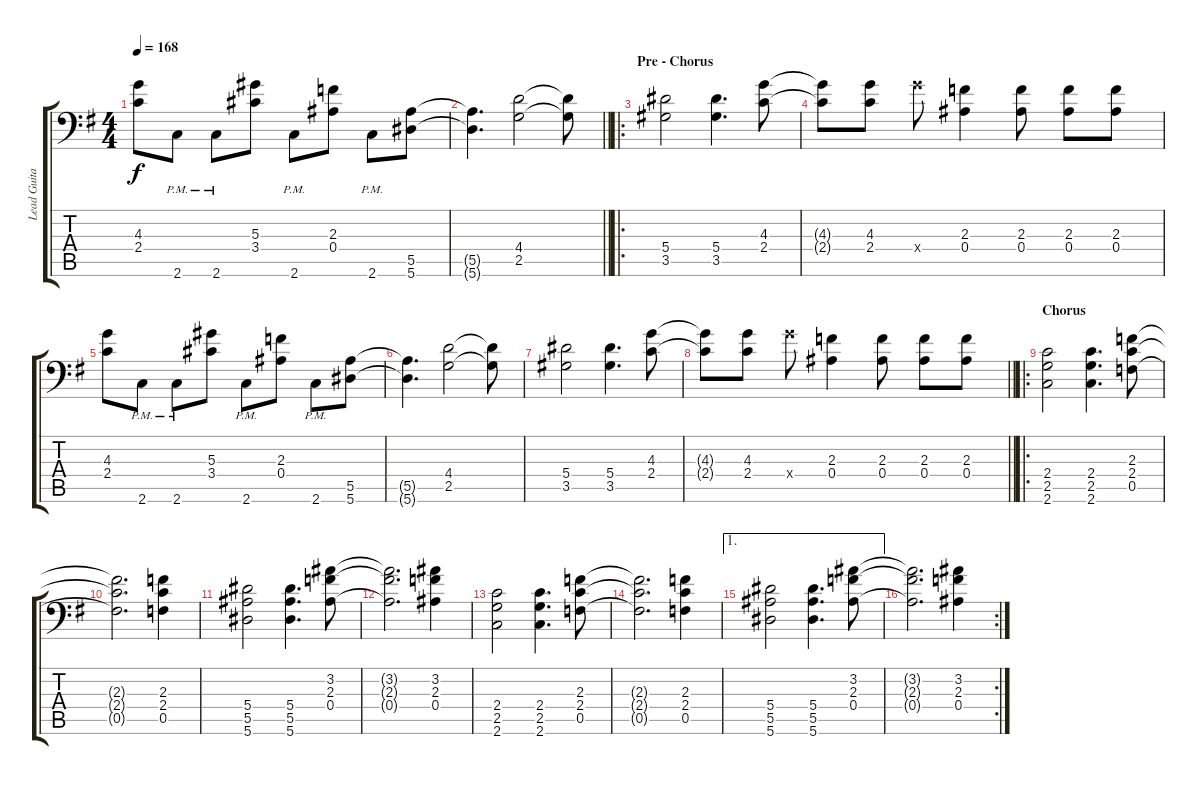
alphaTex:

\track ("Lead Guitar 2" "Lead Guita") {instrument distortionguitar}
\staff {score tabs}
\tuning (C4 G3 Eb3 Bb2 F2 Bb1) {hide}
\ts (4 4)
\tempo 168
\clef f4
\ks g
(4.3 2.4).8{dy f} 2.6{pm}.8 2.6{pm}.8 (5.3 3.4).8 2.6{pm}.8 (2.3 0.4).8 2.6{pm}.8 (5.5 5.6).8 |
\barLineRight lightlight
(5.5{t} 5.6{t}).4{d} (4.4 2.5).2 (4.4{t} 2.5{t}).8 |
\ro
\section ("" "Pre - Chorus")
(5.4 3.5).2 (5.4 3.5).4{d} (4.3 2.4).8 |
(4.3{t} 2.4{t}).8 (4.3 2.4).8 9.4{x}.8 (2.3 0.4).4 (2.3 0.4).8 (2.3 0.4).8 (2.3 0.4).8 |
(4.3 2.4).8 2.6{pm}.8 2.6{pm}.8 (5.3 3.4).8 2.6{pm}.8 (2.3 0.4).8 2.6{pm}.8 (5.5 5.6).8 |
(5.5{t} 5.6{t}).4{d} (4.4 2.5).2 (4.4{t} 2.5{t}).8 |
(5.4 3.5).2 (5.4 3.5).4{d} (4.3 2.4).8 |
\barLineRight lightlight
(4.3{t} 2.4{t}).8 (4.3 2.4).8 9.4{x}.8 (2.3 0.4).4 (2.3 0.4).8 (2.3 0.4).8 (2.3 0.4).8 |
\ro
\section ("" "Chorus")
(2.4 2.5 2.6).2 (2.4 2.5 2.6).4{d} (2.3 2.4 0.5).8 |
(2.3{t} 2.4{t} 0.5{t}).2{d} (2.3 2.4 0.5).4 |
(5.4 5.5 5.6).2 (5.4 5.5 5.6).4{d} (3.2 2.3 0.4).8 |
(3.2{t} 2.3{t} 0.4{t}).2{d} (3.2 2.3 0.4).4 |
(2.4 2.5 2.6).2 (2.4 2.5 2.6).4{d} (2.3 2.4 0.5).8 |
(2.3{t} 2.4{t} 0.5{t}).2{d} (2.3 2.4 0.5).4 |
\ae 1
(5.4 5.5 5.6).2 (5.4 5.5 5.6).4{d} (3.2 2.3 0.4).8 |
\rc 2
(3.2{t} 2.3{t} 0.4{t}).2{d} (3.2 2.3 0.4).4
